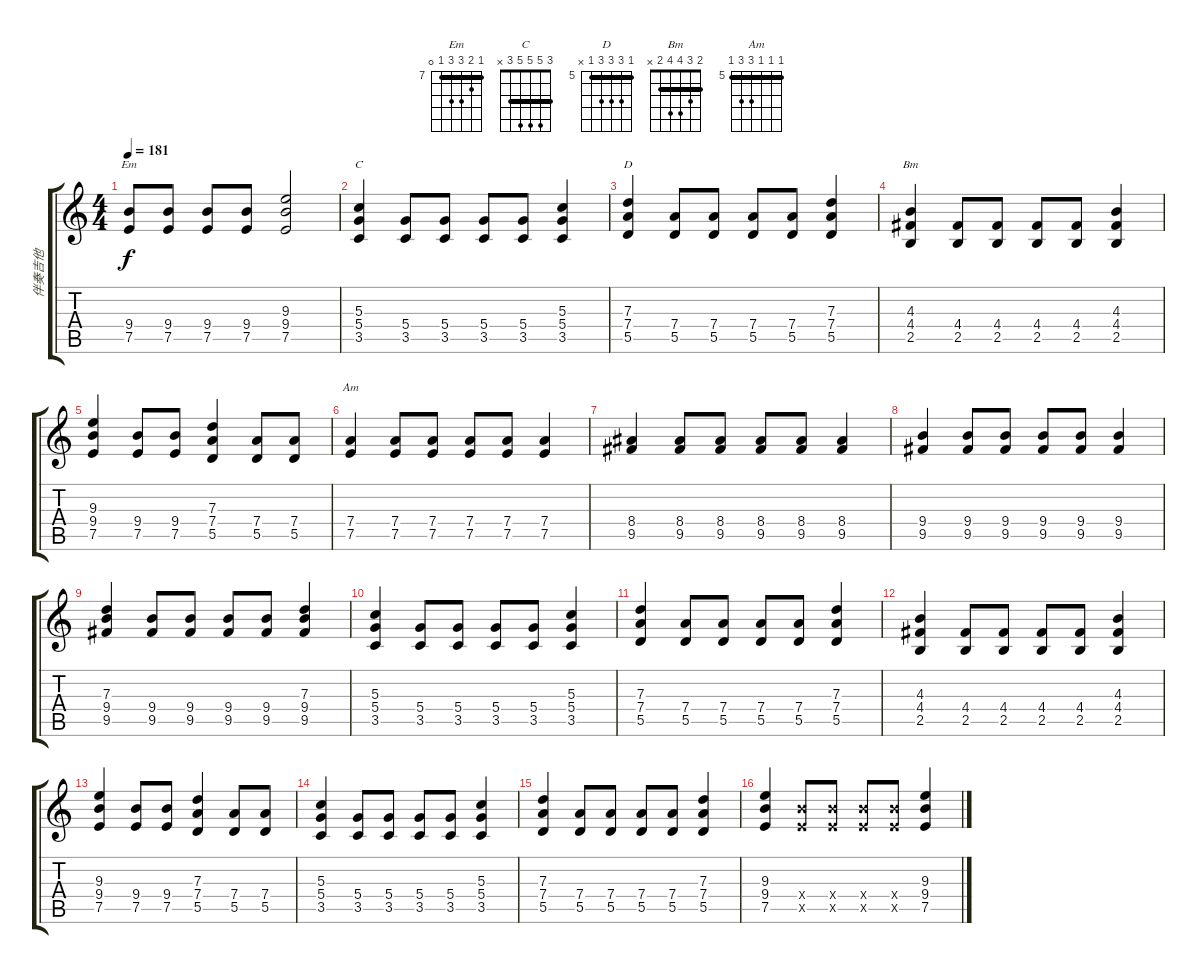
\track ("伴奏吉他" "伴奏吉他") {instrument overdrivenguitar}
\staff {score tabs}
\tuning (E4 B3 G3 D3 A2 E2) {hide}
\chord ("Em" 7 8 9 9 7 0) {firstfret 7 barre 7}
\chord ("C" 3 5 5 5 3 x) {barre 3}
\chord ("D" 5 7 7 7 5 x) {firstfret 5 barre 5}
\chord ("Bm" 2 3 4 4 2 x) {barre 2}
\chord ("Am" 5 5 5 7 7 5) {firstfret 5 barre 5}
\ts (4 4)
\tempo 181
\clef g2
\ks c
(9.4 7.5).8{ch "Em" dy f} (9.4 7.5).8 (9.4 7.5).8 (9.4 7.5).8 (9.3 9.4 7.5).2 |
(5.3 5.4 3.5).4{ch "C"} (5.4 3.5).8 (5.4 3.5).8 (5.4 3.5).8 (5.4 3.5).8 (5.3 5.4 3.5).4 |
(7.3 7.4 5.5).4{ch "D"} (7.4 5.5).8 (7.4 5.5).8 (7.4 5.5).8 (7.4 5.5).8 (7.3 7.4 5.5).4 |
(4.3 4.4 2.5).4{ch "Bm"} (4.4 2.5).8 (4.4 2.5).8 (4.4 2.5).8 (4.4 2.5).8 (4.3 4.4 2.5).4 |
(9.3 9.4 7.5).4 (9.4 7.5).8 (9.4 7.5).8 (7.3 7.4 5.5).4 (7.4 5.5).8 (7.4 5.5).8 |
(7.4 7.5).4{ch "Am"} (7.4 7.5).8 (7.4 7.5).8 (7.4 7.5).8 (7.4 7.5).8 (7.4 7.5).4 |
(8.4 9.5).4 (8.4 9.5).8 (8.4 9.5).8 (8.4 9.5).8 (8.4 9.5).8 (8.4 9.5).4 |
(9.4 9.5).4 (9.4 9.5).8 (9.4 9.5).8 (9.4 9.5).8 (9.4 9.5).8 (9.4 9.5).4 |
(7.3 9.4 9.5).4 (9.4 9.5).8 (9.4 9.5).8 (9.4 9.5).8 (9.4 9.5).8 (7.3 9.4 9.5).4 |
(5.3 5.4 3.5).4{volume 12 balance 14} (5.4 3.5).8 (5.4 3.5).8 (5.4 3.5).8 (5.4 3.5).8 (5.3 5.4 3.5).4 |
(7.3 7.4 5.5).4 (7.4 5.5).8 (7.4 5.5).8 (7.4 5.5).8 (7.4 5.5).8 (7.3 7.4 5.5).4 |
(4.3 4.4 2.5).4 (4.4 2.5).8 (4.4 2.5).8 (4.4 2.5).8 (4.4 2.5).8 (4.3 4.4 2.5).4 |
(9.3 9.4 7.5).4 (9.4 7.5).8 (9.4 7.5).8 (7.3 7.4 5.5).4 (7.4 5.5).8 (7.4 5.5).8 |
(5.3 5.4 3.5).4 (5.4 3.5).8 (5.4 3.5).8 (5.4 3.5).8 (5.4 3.5).8 (5.3 5.4 3.5).4 |
(7.3 7.4 5.5).4 (7.4 5.5).8 (7.4 5.5).8 (7.4 5.5).8 (7.4 5.5).8 (7.3 7.4 5.5).4 |
(9.3 9.4 7.5).4 (9.4{x} 7.5{x}).8 (9.4{x} 7.5{x}).8 (9.4{x} 7.5{x}).8 (9.4{x} 7.5{x}).8 (9.3 9.4 7.5).4
